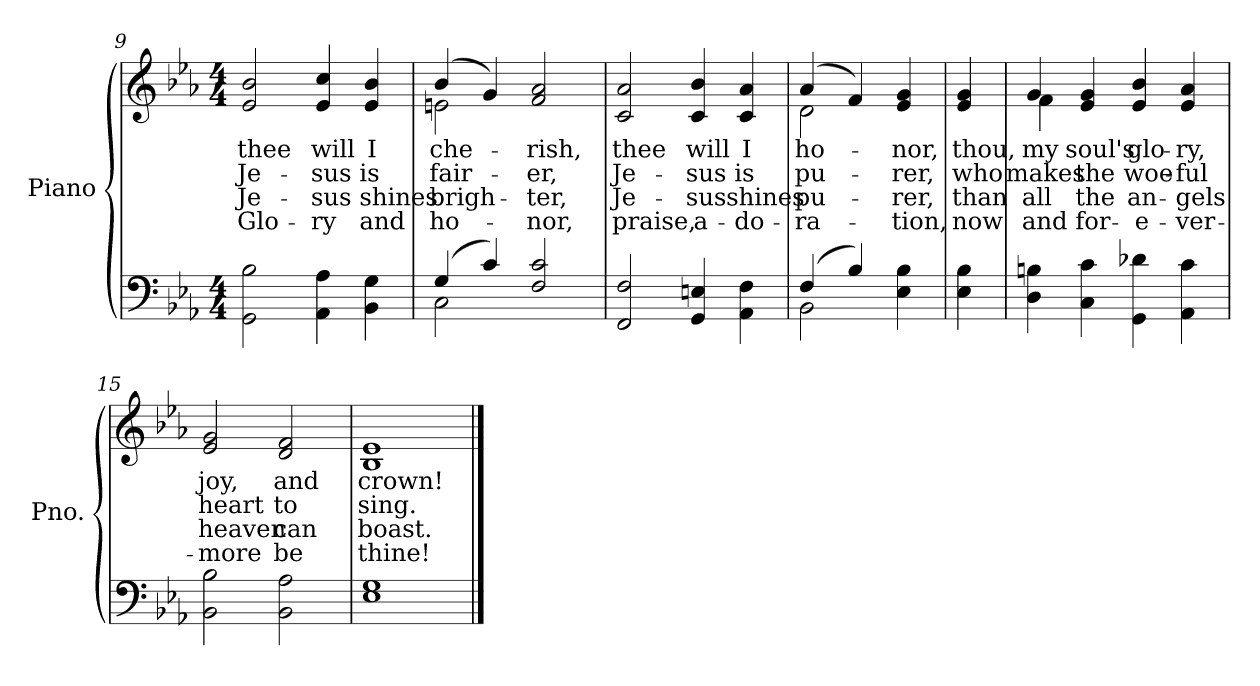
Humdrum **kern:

**kern	**kern	**text	**text	**text	**text
*part2	*part1	*part1	*part1	*part1	*part1
*staff2	*staff1	*staff1	*staff1	*staff1	*staff1
*I"Piano	*I"Piano	*	*	*	*
*I'Pno.	*I'Pno.	*	*	*	*
*clefF4	*clefG2	*	*	*	*
*k[b-e-a-]	*k[b-e-a-]	*	*	*	*
*E-:	*E-:	*	*	*	*
*M4/4	*M4/4	*	*	*	*
=9	=9	=9	=9	=9	=9
!	!	!LO:LY:b:color=#000000	!LO:LY:b:color=#000000	!LO:LY:b:color=#000000	!LO:LY:b:color=#000000
2GGi\ 2B-i	2e-i/ 2b-i	thee	Je-	Je-	-Glo-
!	!	!LO:LY:b:color=#000000	!LO:LY:b:color=#000000	!LO:LY:b:color=#000000	!LO:LY:b:color=#000000
4AA-i\ 4A-i	4e-i/ 4cci	will	-sus	-sus	ry
!	!	!LO:LY:b:color=#000000	!LO:LY:b:color=#000000	!LO:LY:b:color=#000000	!LO:LY:b:color=#000000
4BB-i\ 4Gi	4e-i/ 4b-i	I	is	shines	and
!!LO:LB:g=z
=10	=10	=10	=10	=10	=10
*^	*	*	*	*	*
!	!	!	!LO:LY:b:color=#000000	!LO:LY:b:color=#000000	!LO:LY:b:color=#000000	!LO:LY:b:color=#000000
*	*	*^	*	*	*	*
(4Gi/	2Ci\	(4b-i/	2eni\	che-	fair-	brigh-	-ho-
4ci/)	.	4gi/)	.	.	.	.	.
!	!	!	!	!LO:LY:b:color=#000000	!LO:LY:b:color=#000000	!LO:LY:b:color=#000000	!LO:LY:b:color=#000000
2Fi/ 2ci	2ryy	2fi/ 2a-i	2ryy	-rish,	-er,	-ter,	nor,
*v	*v	*	*	*	*	*	*
*	*v	*v	*	*	*	*
=11	=11	=11	=11	=11	=11
*^	*^	*	*	*	*
!	!	!	!	!LO:LY:b:color=#000000	!LO:LY:b:color=#000000	!LO:LY:b:color=#000000	!LO:LY:b:color=#000000
*v	*v	*	*	*	*	*	*
*	*v	*v	*	*	*	*
2FFi/ 2Fi	2ci/ 2a-i	thee	Je-	Je-	-praise,
!	!	!LO:LY:b:color=#000000	!LO:LY:b:color=#000000	!LO:LY:b:color=#000000	!LO:LY:b:color=#000000
4GGi/ 4Eni	4ci/ 4b-i	will	-sus	sus	a-
!	!	!LO:LY:b:color=#000000	!LO:LY:b:color=#000000	!LO:LY:b:color=#000000	!LO:LY:b:color=#000000
4AA-i\ 4Fi	4ci/ 4a-i	I	is	-shines	do-
=12	=12	=12	=12	=12	=12
*^	*	*	*	*	*
!	!	!	!LO:LY:b:color=#000000	!LO:LY:b:color=#000000	!LO:LY:b:color=#000000	!LO:LY:b:color=#000000
*	*	*^	*	*	*	*
(4Fi/	2BB-i\	(4a-i/	2di\	ho-	pu-	-pu-	-ra-
4B-i/)	.	4fi/)	.	.	.	.	.
!	!	!	!	!LO:LY:b:color=#000000	!LO:LY:b:color=#000000	!LO:LY:b:color=#000000	!LO:LY:b:color=#000000
4E-i\ 4B-i	4ryy	4e-i/ 4gi	4ryy	-nor,	-rer,	-rer,	tion,
*v	*v	*	*	*	*	*	*
*	*v	*v	*	*	*	*
!!LO:LB:g=z
=13	=13	=13	=13	=13	=13
*^	*^	*	*	*	*
!	!	!	!	!LO:LY:b:color=#000000	!LO:LY:b:color=#000000	!LO:LY:b:color=#000000	!LO:LY:b:color=#000000
*v	*v	*	*	*	*	*	*
*	*v	*v	*	*	*	*
4E-i\ 4B-i	4e-i/ 4gi	thou,	who	than	now
=14	=14	=14	=14	=14	=14
!	!	!LO:LY:b:color=#000000	!LO:LY:b:color=#000000	!LO:LY:b:color=#000000	!LO:LY:b:color=#000000
*	*^	*	*	*	*
4Di\ 4Bni	4gi/	4fi\	my	makes	all	and
!	!	!	!LO:LY:b:color=#000000	!LO:LY:b:color=#000000	!LO:LY:b:color=#000000	!LO:LY:b:color=#000000
4Ci\ 4ci	4e-i/ 4gi	2.ryy	soul's	the	the	for-
!	!	!	!LO:LY:b:color=#000000	!LO:LY:b:color=#000000	!LO:LY:b:color=#000000	!LO:LY:b:color=#000000
4GGi\ 4d-Xi	4e-i/ 4b-i	.	glo-	woe-	-an-	-e-
!	!	!	!LO:LY:b:color=#000000	!LO:LY:b:color=#000000	!LO:LY:b:color=#000000	!LO:LY:b:color=#000000
4AA-i\ 4ci	4e-i/ 4a-i	.	-ry,	-ful	-gels	ver-
*	*v	*v	*	*	*	*
=15	=15	=15	=15	=15	=15
!	!	!LO:LY:b:color=#000000	!LO:LY:b:color=#000000	!LO:LY:b:color=#000000	!LO:LY:b:color=#000000
2BB-i\ 2B-i	2e-i/ 2gi	joy,	heart	-heaven	more
!	!	!LO:LY:b:color=#000000	!LO:LY:b:color=#000000	!LO:LY:b:color=#000000	!LO:LY:b:color=#000000
2BB-i\ 2A-i	2di/ 2fi	and	to	can	be
=16	=16	=16	=16	=16	=16
!	!	!LO:LY:b:color=#000000	!LO:LY:b:color=#000000	!LO:LY:b:color=#000000	!LO:LY:b:color=#000000
1E-i 1Gi	1B-i 1e-i	crown!	sing.	boast.	thine!
==	==	==	==	==	==
*-	*-	*-	*-	*-	*-
